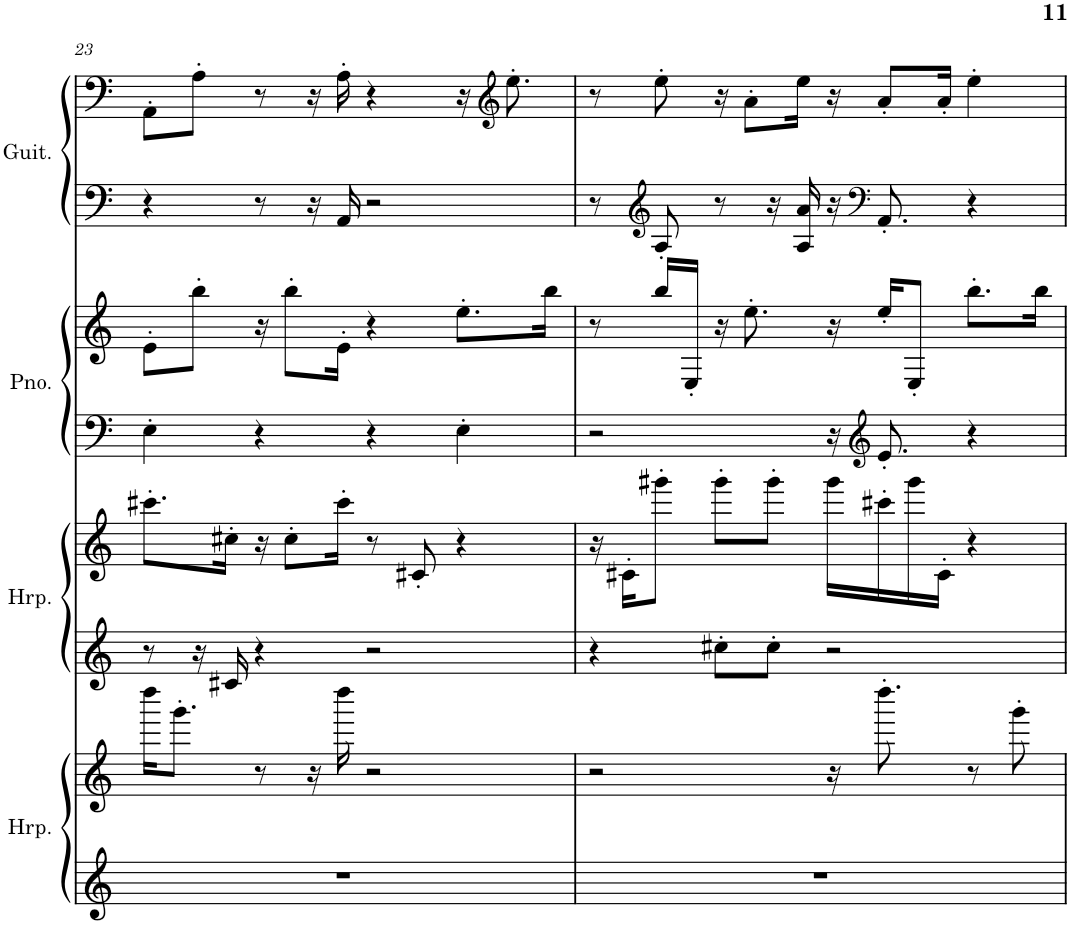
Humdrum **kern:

**kern	**kern	**kern	**kern	**kern	**kern	**kern	**kern
*part4	*part4	*part3	*part3	*part2	*part2	*part1	*part1
*staff8	*staff7	*staff6	*staff5	*staff4	*staff3	*staff2	*staff1
*I"Harp	*	*I"Harp	*	*I"Piano	*	*I"Classical Guitar	*
*I'Hrp.	*	*I'Hrp.	*	*I'Pno.	*	*I'Guit.	*
!!LO:PB:g=z
*clefG2	*clefG2	*clefG2	*clefG2	*clefF4	*clefG2	*clefF4	*clefF4
*k[]	*k[]	*k[]	*k[]	*k[]	*k[]	*k[]	*k[]
*M4/4	*M4/4	*M4/4	*M4/4	*M4/4	*M4/4	*M4/4	*M4/4
=23	=23	=23	=23	=23	=23	=23	=23
1r	16dddd\KL	8r	8.ccc#X'\L	4E'\	8e'\L	4r	8AA'\L
.	8.ggg'\J	.	.	.	.	.	.
.	.	16r	.	.	8bb'\J	.	8A'\J
.	.	16c#X/	16cc#X'\Jk	.	.	.	.
.	8r	4r	16r	4r	16r	8r	8r
.	.	.	8cc#'\L	.	8bb'\L	.	.
.	16r	.	.	.	.	16r	16r
.	16dddd\	.	16ccc#'\Jk	.	16e'\Jk	16AA/	16A'\
.	2r	2r	8r	4r	4r	2r	4r
.	.	.	8c#X'/	.	.	.	.
.	.	.	4r	4E'\	8.ee'\L	.	16r
*	*	*	*	*	*	*	*clefG2
.	.	.	.	.	.	.	8.ee'\
.	.	.	.	.	16bb\Jk	.	.
=24	=24	=24	=24	=24	=24	=24	=24
1r	2r	4r	16r	2r	8r	8r	8r
.	.	.	16c#X'\KL	.	.	.	.
*	*	*	*	*	*	*clefG2	*
.	.	.	8ggg#X'\J	.	16bb/LL	8A'/	8ee'\
.	.	.	.	.	16E'/JJ	.	.
.	.	8cc#X'\L	8ggg#'\L	.	16r	8r	16r
.	.	.	.	.	8.ee'\	.	8a'\L
.	.	8cc#'\J	8ggg#'\J	.	.	16r	.
.	.	.	.	.	.	16A/ 16a/	16ee\Jk
.	16r	2r	16ggg#\LL	16r	16r	16r	16r
*	*	*	*	*clefG2	*	*clefF4	*
.	8.dddd'\	.	16ccc#X'\	8.e'/	16ee'/KL	8.AA'/	8a'/L
.	.	.	16ggg#\	.	8E'/J	.	.
.	.	.	16c#'\JJ	.	.	.	16a'/Jk
.	8r	.	4r	4r	8.bb'\L	4r	4ee'\
.	8ggg'\	.	.	.	.	.	.
.	.	.	.	.	16bb\Jk	.	.
=	=	=	=	=	=	=	=
*-	*-	*-	*-	*-	*-	*-	*-
